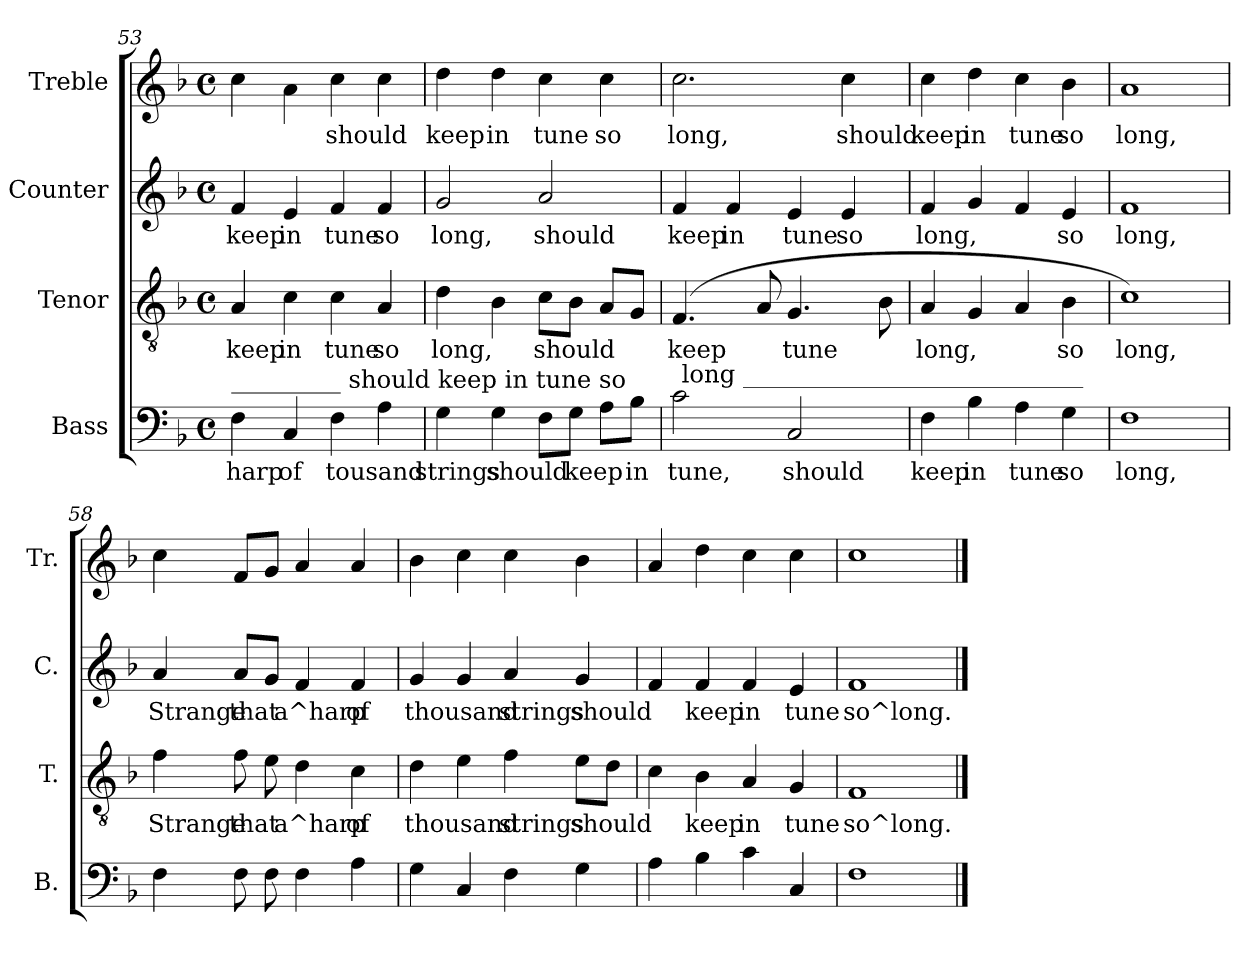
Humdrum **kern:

**kern	**text	**kern	**text	**kern	**text	**kern	**text
*part4	*part4	*part3	*part3	*part2	*part2	*part1	*part1
*staff4	*staff4	*staff3	*staff3	*staff2	*staff2	*staff1	*staff1
*I"Bass	*	*I"Tenor	*	*I"Counter	*	*I"Treble	*
*I'B.	*	*I'T.	*	*I'C.	*	*I'Tr.	*
!!LO:PB:g=z
*clefF4	*	*clefGv2	*	*clefG2	*	*clefG2	*
*k[b-]	*	*k[b-]	*	*k[b-]	*	*k[b-]	*
*F:	*	*F:	*	*F:	*	*F:	*
*M4/4	*	*M4/4	*	*M4/4	*	*M4/4	*
*met(c)	*	*met(c)	*	*met(c)	*	*met(c)	*
=53	=53	=53	=53	=53	=53	=53	=53
!LO:TX:a:t=_________ should keep in tune so	!	!	!	!	!	!	!
!	!LO:LY:b:cj	!	!LO:LY:b:cj	!	!LO:LY:b:cj	!	!LO:LY:b:cj
4F\	harp	4A/	keep	4f/	keep	4cc\	.
!	!LO:LY:b:cj	!	!LO:LY:b:cj	!	!LO:LY:b:cj	!	!LO:LY:b:cj
4C/	of	4c\	in	4e/	in	4a\	.
!	!LO:LY:b:cj	!	!LO:LY:b:cj	!	!LO:LY:b:cj	!	!LO:LY:b:cj
4F\	tousand	4c\	tune	4f/	tune	4cc\	should
!	!LO:LY:b:cj	!	!LO:LY:b:cj	!	!LO:LY:b:cj	!	!LO:LY:b:cj
4A\	.	4A/	so	4f/	so	4cc\	.
=54	=54	=54	=54	=54	=54	=54	=54
!	!LO:LY:b:cj	!	!LO:LY:b:cj	!	!LO:LY:b:cj	!	!LO:LY:b:cj
4G\	strings	4d\	long,	2g/	long,	4dd\	keep
!	!LO:LY:b:cj	!	!LO:LY:b:cj	!	!	!	!LO:LY:b:cj
4G\	should	4B-\	.	.	.	4dd\	in
!	!LO:LY:b:cj	!	!LO:LY:b:cj	!	!LO:LY:b:cj	!	!LO:LY:b:cj
8F\L	.	8c\L	should	2a/	should	4cc\	tune
!	!LO:LY:b:cj	!	!LO:LY:b:cj	!	!	!	!
8G\J	keep	8B-\J	.	.	.	.	.
!	!LO:LY:b:cj	!	!LO:LY:b:cj	!	!	!	!LO:LY:b:cj
8A\L	.	8A/L	.	.	.	4cc\	so
!	!LO:LY:b:cj	!	!LO:LY:b:cj	!	!	!	!
8B-\J	in	8G/J	.	.	.	.	.
=55	=55	=55	=55	=55	=55	=55	=55
!	!LO:LY:b:cj	!	!LO:LY:b:cj	!	!LO:LY:b:cj	!	!LO:LY:b:cj
*^	*	*	*	*	*	*	*
2c\	64ryy	tune,	(>4.F/	keep	4f/	keep	2.cc\	long,
!	!LO:TX:a:t=long ____________________________	!	!	!	!	!	!	!
.	2ryy	.	.	.	.	.	.	.
!	!	!	!	!	!	!LO:LY:b:cj	!	!
.	.	.	.	.	4f/	in	.	.
!	!	!	!	!LO:LY:b:cj	!	!	!	!
.	.	.	8A/	.	.	.	.	.
!	!	!LO:LY:b:cj	!	!LO:LY:b:cj	!	!LO:LY:b:cj	!	!
2C/	.	should	4.G/	tune	4e/	tune	.	.
.	4ryy	.	.	.	.	.	.	.
!	!	!	!	!	!	!LO:LY:b:cj	!	!LO:LY:b:cj
.	.	.	.	.	4e/	so	4cc\	should
.	8...ryy	.	.	.	.	.	.	.
!	!	!	!	!LO:LY:b:cj	!	!	!	!
.	.	.	8B-\	.	.	.	.	.
=56	=56	=56	=56	=56	=56	=56	=56	=56
!	!	!LO:LY:b:cj	!	!LO:LY:b:cj	!	!LO:LY:b:cj	!	!LO:LY:b:cj
*v	*v	*	*	*	*	*	*	*
4F\	keep	4A/	long,	4f/	long,	4cc\	keep
!	!LO:LY:b:cj	!	!LO:LY:b:cj	!	!LO:LY:b:cj	!	!LO:LY:b:cj
4B-\	in	4G/	.	4g/	.	4dd\	in
!	!LO:LY:b:cj	!	!LO:LY:b:cj	!	!LO:LY:b:cj	!	!LO:LY:b:cj
4A\	tune	4A/	.	4f/	.	4cc\	tune
!	!LO:LY:b:cj	!	!LO:LY:b:cj	!	!LO:LY:b:cj	!	!LO:LY:b:cj
4G\	so	4B-\	so	4e/	so	4b-\	so
=57	=57	=57	=57	=57	=57	=57	=57
!	!LO:LY:b:cj	!	!LO:LY:b:cj	!	!LO:LY:b:cj	!	!LO:LY:b:cj
1F	long,	1c)	long,	1f	long,	1a	long,
=58	=58	=58	=58	=58	=58	=58	=58
!	!LO:LY:b:cj	!	!LO:LY:b:cj	!	!LO:LY:b:cj	!	!LO:LY:b:cj
4F\	.	4f\	Strange	4a/	Strange	4cc\	.
!	!LO:LY:b:cj	!	!LO:LY:b:cj	!	!LO:LY:b:cj	!	!LO:LY:b:cj
8F\	.	8f\	that	8a/L	that	8f/L	.
!	!LO:LY:b:cj	!	!LO:LY:b:cj	!	!LO:LY:b:cj	!	!LO:LY:b:cj
8F\	.	8e\	.	8g/J	.	8g/J	.
!	!LO:LY:b:cj	!	!LO:LY:b:cj	!	!LO:LY:b:cj	!	!LO:LY:b:cj
4F\	.	4d\	a^harp	4f/	a^harp	4a/	.
!	!LO:LY:b:cj	!	!LO:LY:b:cj	!	!LO:LY:b:cj	!	!LO:LY:b:cj
4A\	.	4c\	of	4f/	of	4a/	.
=59	=59	=59	=59	=59	=59	=59	=59
!	!LO:LY:b:cj	!	!LO:LY:b:cj	!	!LO:LY:b:cj	!	!LO:LY:b:cj
4G\	.	4d\	thousand	4g/	thousand	4b-\	.
!	!LO:LY:b:cj	!	!LO:LY:b:cj	!	!LO:LY:b:cj	!	!LO:LY:b:cj
4C/	.	4e\	.	4g/	.	4cc\	.
!	!LO:LY:b:cj	!	!LO:LY:b:cj	!	!LO:LY:b:cj	!	!LO:LY:b:cj
4F\	.	4f\	strings	4a/	strings	4cc\	.
!	!LO:LY:b:cj	!	!LO:LY:b:cj	!	!LO:LY:b:cj	!	!LO:LY:b:cj
4G\	.	8e\L	should	4g/	should	4b-\	.
!	!	!	!LO:LY:b:cj	!	!	!	!
.	.	8d\J	.	.	.	.	.
=60	=60	=60	=60	=60	=60	=60	=60
!	!LO:LY:b:cj	!	!LO:LY:b:cj	!	!LO:LY:b:cj	!	!LO:LY:b:cj
4A\	.	4c\	.	4f/	.	4a/	.
!	!LO:LY:b:cj	!	!LO:LY:b:cj	!	!LO:LY:b:cj	!	!LO:LY:b:cj
4B-\	.	4B-\	keep	4f/	keep	4dd\	.
!	!LO:LY:b:cj	!	!LO:LY:b:cj	!	!LO:LY:b:cj	!	!LO:LY:b:cj
4c\	.	4A/	in	4f/	in	4cc\	.
!	!LO:LY:b:cj	!	!LO:LY:b:cj	!	!LO:LY:b:cj	!	!LO:LY:b:cj
4C/	.	4G/	tune	4e/	tune	4cc\	.
=61	=61	=61	=61	=61	=61	=61	=61
!	!LO:LY:b:cj	!	!LO:LY:b:cj	!	!LO:LY:b:cj	!	!LO:LY:b:cj
1F	.	1F	so^long.	1f	so^long.	1cc	.
==	==	==	==	==	==	==	==
*-	*-	*-	*-	*-	*-	*-	*-
